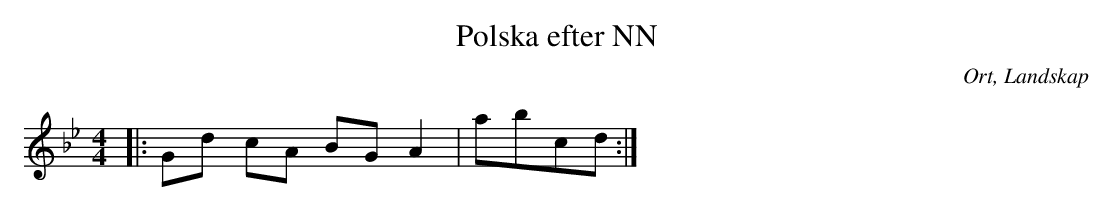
X:1
T:Polska efter NN
O:Ort, Landskap
M:4/4
L:1/8
K:Gm
|: Gd cA BG A2 | abcd :|
